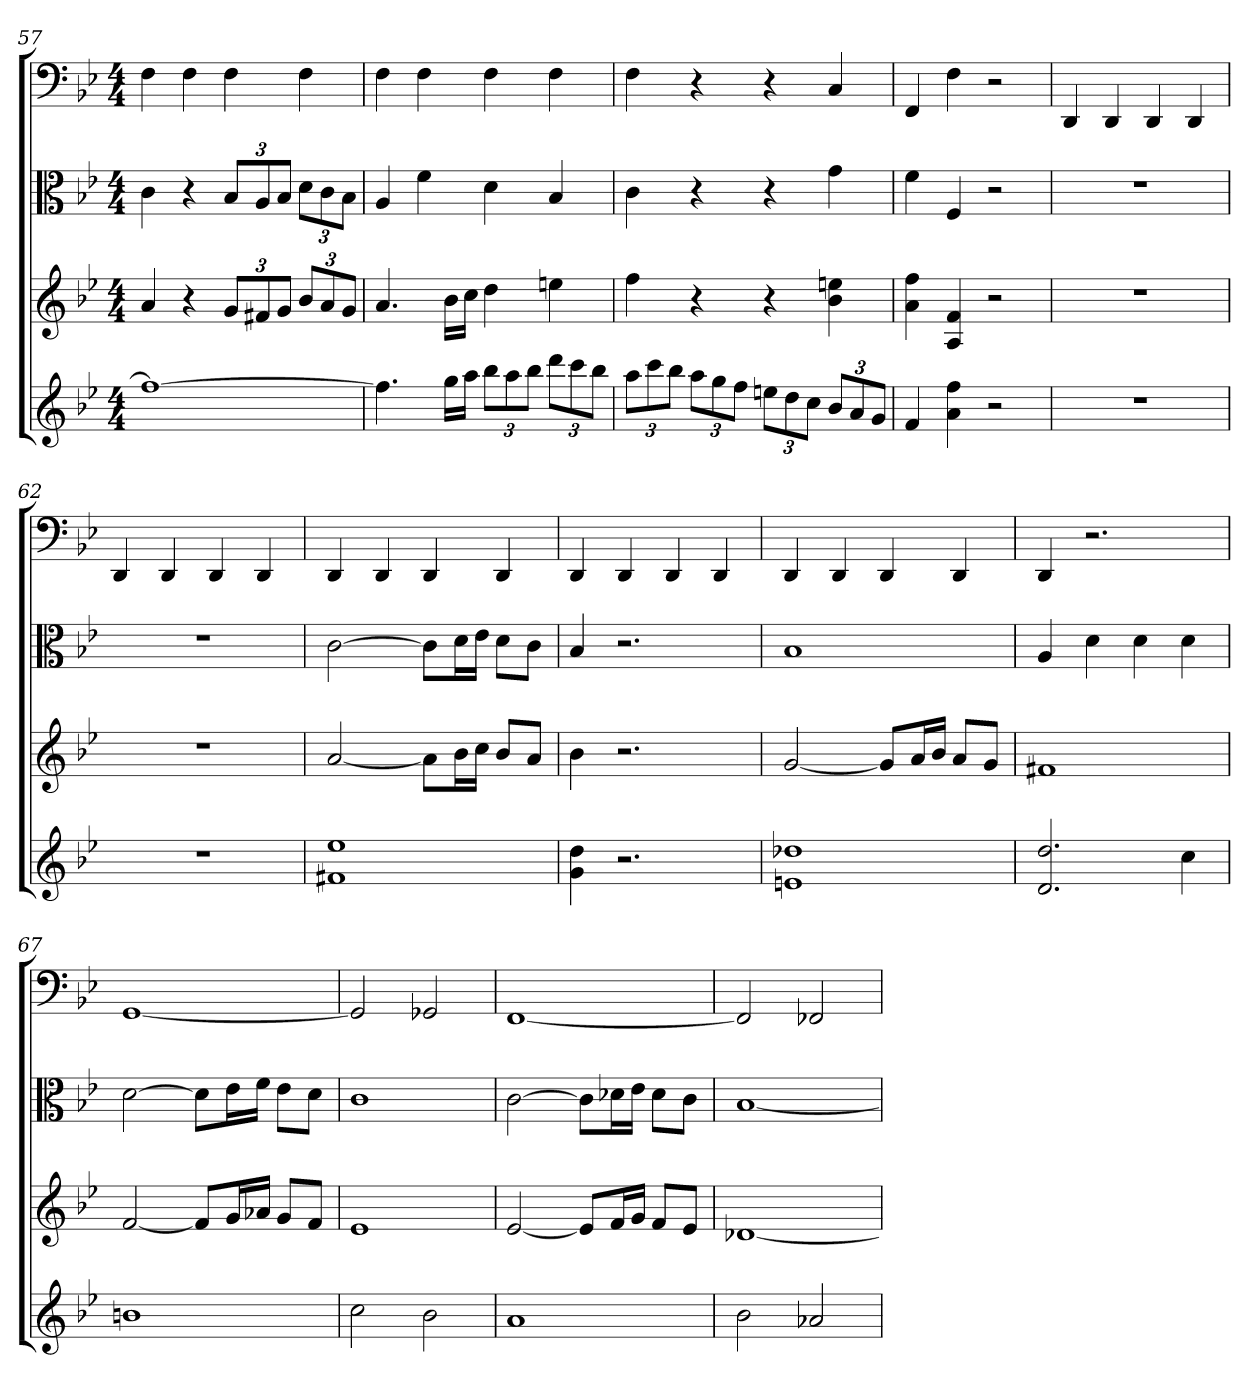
**kern	**kern	**kern	**kern
*part4	*part3	*part2	*part1
*staff4	*staff3	*staff2	*staff1
*	*	*clefC3	*clefF4
*k[b-e-]	*k[b-e-]	*k[b-e-]	*k[b-e-]
*B-:	*B-:	*B-:	*B-:
*M4/4	*M4/4	*M4/4	*M4/4
=57	=57	=57	=57
1ff_	4a	4c	4F
.	4r	4r	4F
.	12gL	12B-/L	4F
.	12f#X	12A/	.
.	12gJ	12B-/J	.
.	12b-L	12d\L	4F
.	12a	12c\	.
.	12gJ	12B-\J	.
=58	=58	=58	=58
4.ff]	4.a	4A	4F
.	.	4f	4F
16ggLL	16b-LL	.	.
16aaJJ	16ccJJ	.	.
12bb-L	4dd	4d	4F
12aa	.	.	.
12bb-J	.	.	.
12dddL	4een	4B-	4F
12ccc	.	.	.
12bb-J	.	.	.
=59	=59	=59	=59
12aaL	4ff	4c	4F
12ccc	.	.	.
12bb-J	.	.	.
12aaL	4r	4r	4r
12gg	.	.	.
12ffJ	.	.	.
12eenL	4r	4r	4r
12dd	.	.	.
12ccJ	.	.	.
12b-L	4b- 4een	4g	4C
12a	.	.	.
12gJ	.	.	.
=60	=60	=60	=60
4f	4a 4ff	4f	4FF
4a 4ff	4A 4f	4F	4F
2r	2r	2r	2r
=61	=61	=61	=61
1r	1r	1r	4DD
.	.	.	4DD
.	.	.	4DD
.	.	.	4DD
=62	=62	=62	=62
1r	1r	1r	4DD
.	.	.	4DD
.	.	.	4DD
.	.	.	4DD
=63	=63	=63	=63
1f#X 1ee-	[2a	[2c	4DD
.	.	.	4DD
.	8aL]	8c\L]	4DD
.	16b-L	16d\L	.
.	16ccJJ	16e-\JJ	.
.	8b-L	8d\L	4DD
.	8aJ	8c\J	.
=64	=64	=64	=64
4g 4dd	4b-	4B-	4DD
2.r	2.r	2.r	4DD
.	.	.	4DD
.	.	.	4DD
=65	=65	=65	=65
1en 1dd-X	[2g	1B-	4DD
.	.	.	4DD
.	8gL]	.	4DD
.	16aL	.	.
.	16b-JJ	.	.
.	8aL	.	4DD
.	8gJ	.	.
=66	=66	=66	=66
2.d 2.dd	1f#X	4A	4DD
.	.	4d	2.r
.	.	4d	.
4cc	.	4d	.
=67	=67	=67	=67
1bn	[2f	[2d	[1GG
.	8fL]	8d\L]	.
.	16gL	16e-\L	.
.	16a-XJJ	16f\JJ	.
.	8gL	8e-\L	.
.	8fJ	8d\J	.
=68	=68	=68	=68
2cc	1e-	1c	2GG]
2b-	.	.	2GG-X
=69	=69	=69	=69
1a	[2e-	[2c	[1FF
.	8e-L]	8c\L]	.
.	16fL	16d-X\L	.
.	16gJJ	16e-\JJ	.
.	8fL	8d-\L	.
.	8e-J	8c\J	.
=70	=70	=70	=70
2b-	[1d-X	[1B-	2FF]
2a-X	.	.	2FF-X
=	=	=	=
*-	*-	*-	*-
